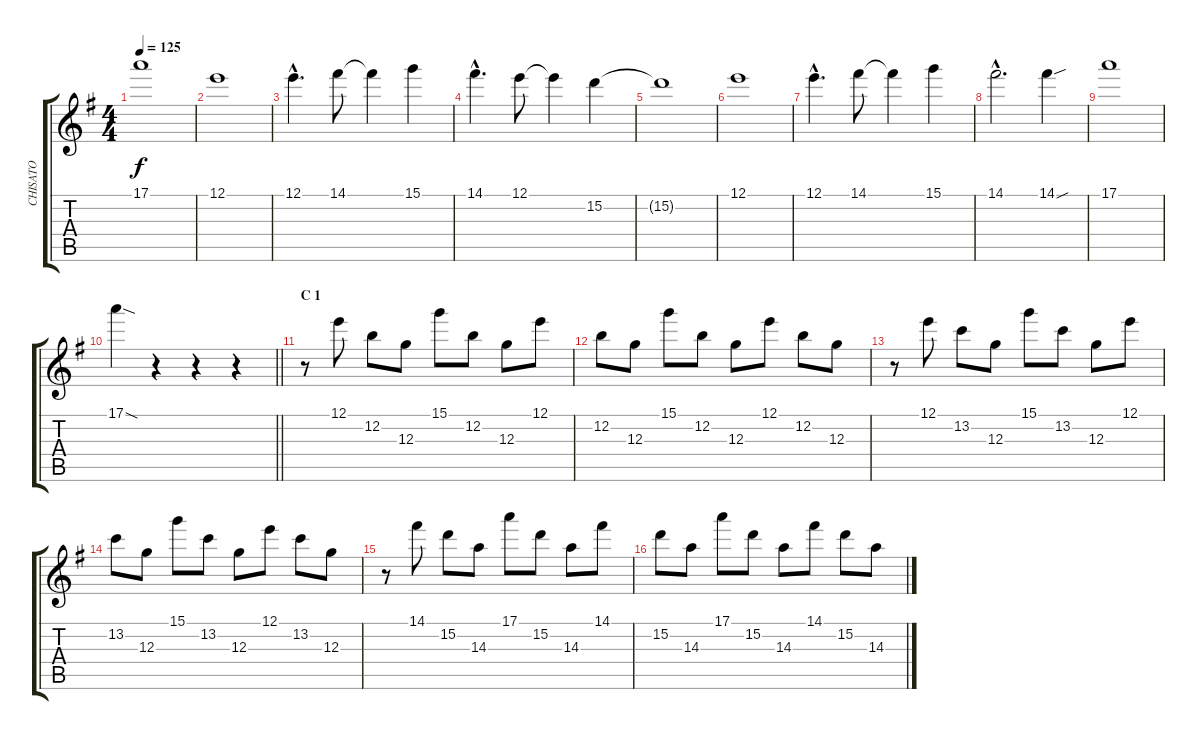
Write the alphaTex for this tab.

\track ("CHISATO" "CHISATO") {instrument distortionguitar}
\staff {score tabs}
\tuning (E4 B3 G3 D3 A2 E2) {hide}
\ts (4 4)
\tempo 125
\clef g2
\ks g
17.1.1{dy f} |
12.1.1{volume 10} |
12.1{hac}.4{d} 14.1.8 14.1{t}.4 15.1.4 |
14.1{hac}.4{d} 12.1.8 12.1{t}.4 15.2.4 |
15.2{t}.1 |
12.1.1{volume 10 balance 13} |
12.1{hac}.4{d} 14.1.8 14.1{t}.4 15.1.4 |
14.1{hac}.2{d} 14.1{sou}.4 |
17.1.1 |
\barLineRight lightlight
17.1{sod}.4 r.4 r.4 r.4 |
\section ("" "C 1")
r.8{volume 10 balance 8 instrument electricguitarclean} 12.1.8 12.2.8 12.3.8 15.1.8 12.2.8 12.3.8 12.1.8 |
12.2.8 12.3.8 15.1.8 12.2.8 12.3.8 12.1.8 12.2.8 12.3.8 |
r.8 12.1.8 13.2.8 12.3.8 15.1.8 13.2.8 12.3.8 12.1.8 |
13.2.8 12.3.8 15.1.8 13.2.8 12.3.8 12.1.8 13.2.8 12.3.8 |
r.8 14.1.8 15.2.8 14.3.8 17.1.8 15.2.8 14.3.8 14.1.8 |
15.2.8 14.3.8 17.1.8 15.2.8 14.3.8 14.1.8 15.2.8 14.3.8
